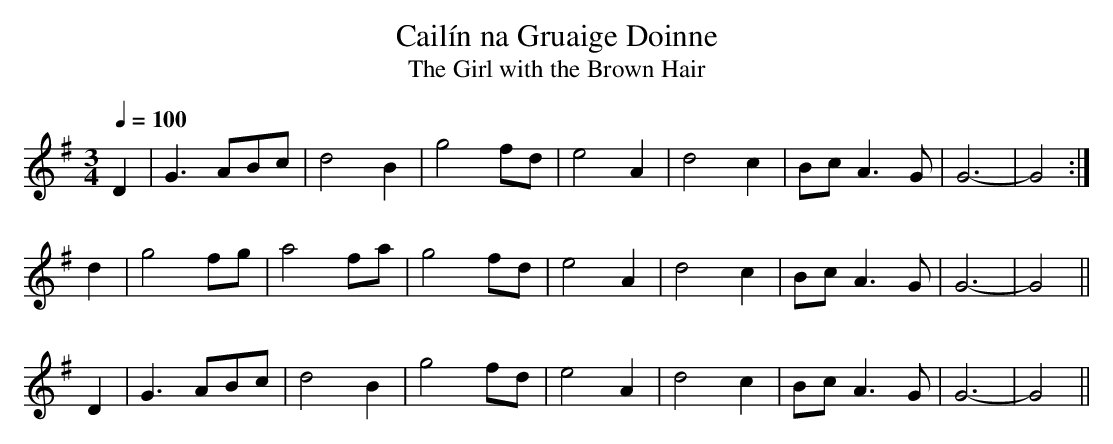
X:1
T:Cail\'in na Gruaige Doinne
T:Girl with the Brown Hair, The
M:3/4
L:1/8
Q:1/4=100
K:G
D2 | G3 ABc | d4 B2 | g4 fd | e4 A2 | d4 c2 | Bc A3G | G6- | G4 :|
d2 | g4 fg | a4 fa | g4 fd | e4 A2 | d4 c2 | Bc A3G | G6- | G4 ||
D2 | G3 ABc | d4 B2 | g4 fd | e4 A2 | d4 c2 | Bc A3G | G6- | G4 ||
